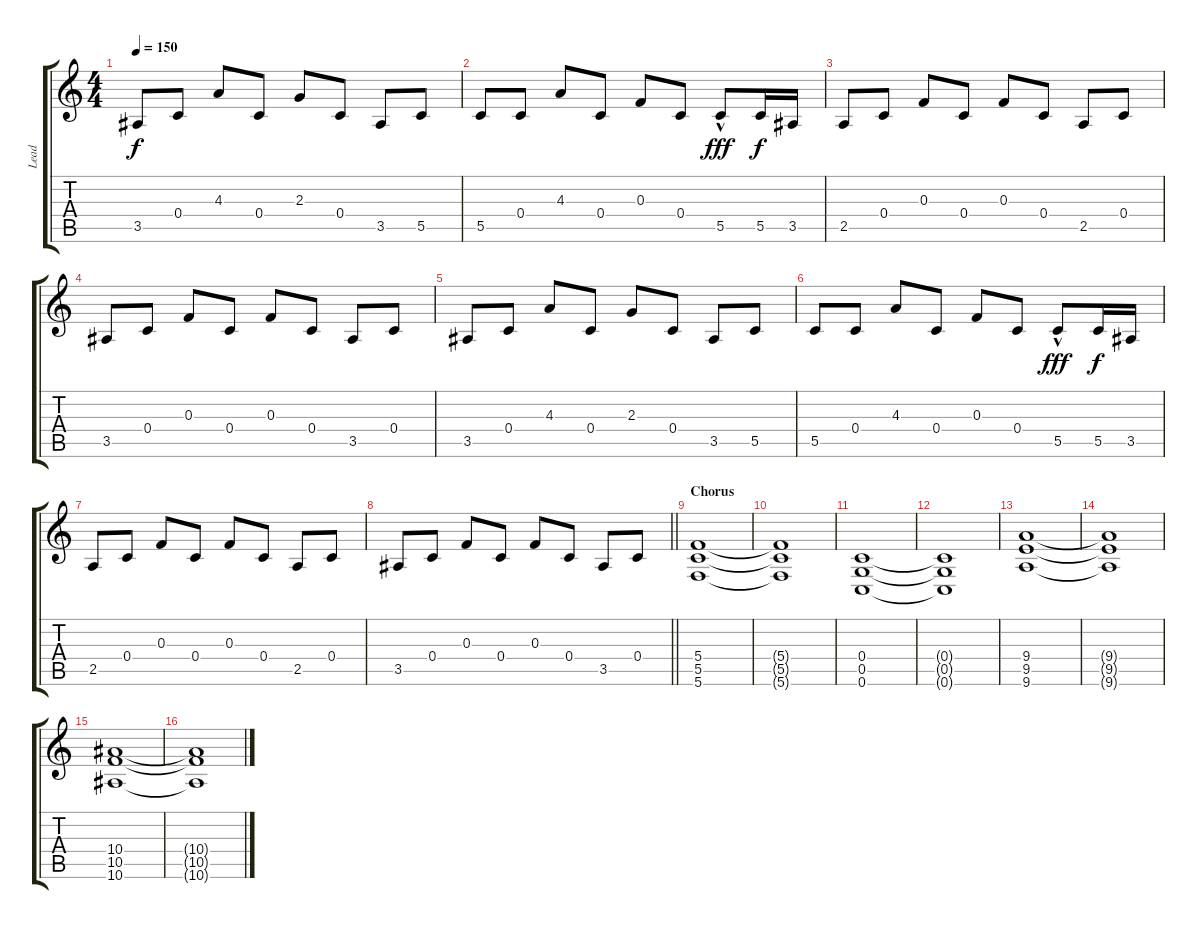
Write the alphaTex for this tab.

\track ("Lead" "Lead") {instrument distortionguitar}
\staff {score tabs}
\tuning (D4 A3 F3 C3 G2 C2) {hide}
\ts (4 4)
\tempo 150
\clef g2
\ks c
3.5.8{dy f} 0.4.8 4.3.8 0.4.8 2.3.8 0.4.8 3.5.8 5.5.8 |
5.5.8 0.4.8 4.3.8 0.4.8 0.3.8 0.4.8 5.5{hac}.8{dy fff} 5.5.16{dy f} 3.5.16 |
2.5.8 0.4.8 0.3.8 0.4.8 0.3.8 0.4.8 2.5.8 0.4.8 |
3.5.8 0.4.8 0.3.8 0.4.8 0.3.8 0.4.8 3.5.8 0.4.8 |
3.5.8 0.4.8 4.3.8 0.4.8 2.3.8 0.4.8 3.5.8 5.5.8 |
5.5.8 0.4.8 4.3.8 0.4.8 0.3.8 0.4.8 5.5{hac}.8{dy fff} 5.5.16{dy f} 3.5.16 |
2.5.8 0.4.8 0.3.8 0.4.8 0.3.8 0.4.8 2.5.8 0.4.8 |
\barLineRight lightlight
3.5.8 0.4.8 0.3.8 0.4.8 0.3.8 0.4.8 3.5.8 0.4.8 |
\section ("" "Chorus")
(5.4 5.5 5.6).1 |
(5.4{t} 5.5{t} 5.6{t}).1 |
(0.4 0.5 0.6).1 |
(0.4{t} 0.5{t} 0.6{t}).1 |
(9.4 9.5 9.6).1 |
(9.4{t} 9.5{t} 9.6{t}).1 |
(10.4 10.5 10.6).1 |
(10.4{t} 10.5{t} 10.6{t}).1
